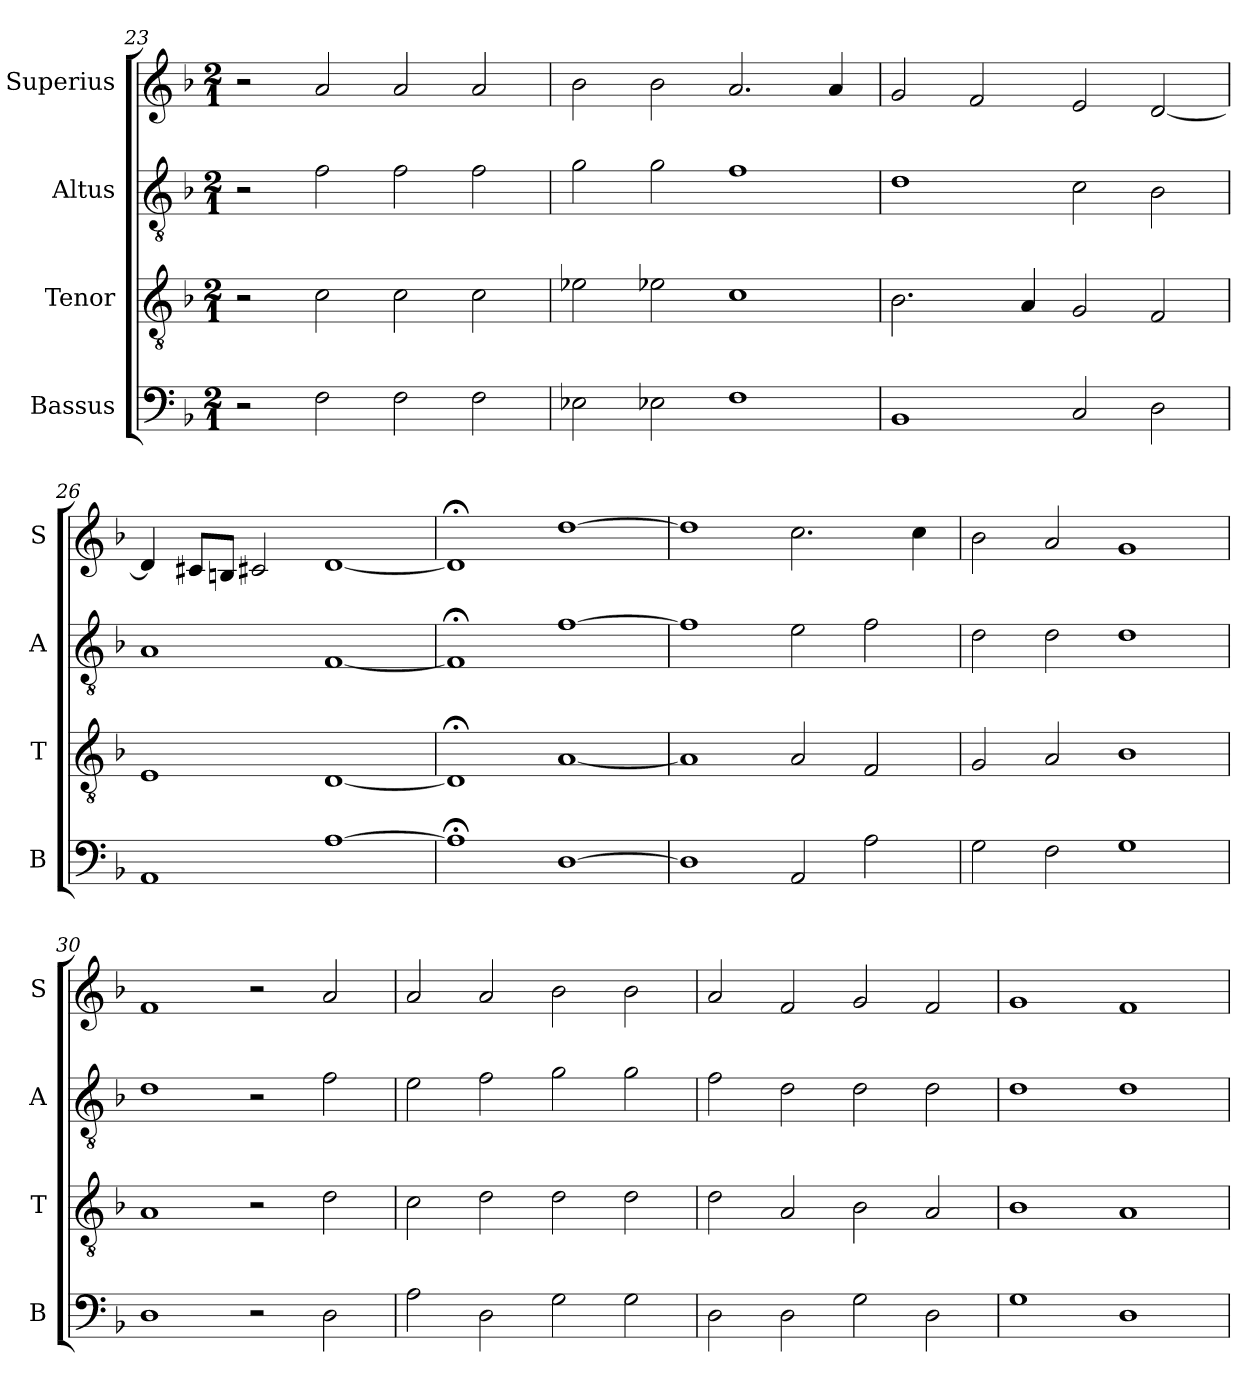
**kern	**kern	**kern	**kern
*part4	*part3	*part2	*part1
*staff4	*staff3	*staff2	*staff1
*I"Bassus	*I"Tenor	*I"Altus	*I"Superius
*I'B	*I'T	*I'A	*I'S
*clefF4	*clefGv2	*clefGv2	*clefG2
*k[b-]	*k[b-]	*k[b-]	*k[b-]
*F:	*F:	*F:	*F:
*M2/1	*M2/1	*M2/1	*M2/1
=23	=23	=23	=23
2r	2r	2r	2r
2F	2c	2f	2a
2F	2c	2f	2a
2F	2c	2f	2a
=24	=24	=24	=24
2E-X	2e-X	2g	2b-
2E-X	2e-X	2g	2b-
1F	1c	1f	2.a
.	.	.	4a
=25	=25	=25	=25
1BB-	2.B-	1d	2g
.	.	.	2f
.	4A	.	.
2C	2G	2c	2e
2D	2F	2B-	[2d
=26	=26	=26	=26
1AA	1E	1A	4d]
.	.	.	8c#XL
.	.	.	8BnJ
.	.	.	2c#X
[1A	[1D	[1F	[1d
=27	=27	=27	=27
1A;<]	1D;<]	1F;<]	1d;<]
[1D	[1A	[1f	[1dd
=28	=28	=28	=28
1D]	1A]	1f]	1dd]
2AA	2A	2e	2.cc
2A	2F	2f	.
.	.	.	4cc
=29	=29	=29	=29
2G	2G	2d	2b-
2F	2A	2d	2a
1G	1B-	1d	1g
=30	=30	=30	=30
1D	1A	1d	1f
2r	2r	2r	2r
2D	2d	2f	2a
=31	=31	=31	=31
2A	2c	2e	2a
2D	2d	2f	2a
2G	2d	2g	2b-
2G	2d	2g	2b-
=32	=32	=32	=32
2D	2d	2f	2a
2D	2A	2d	2f
2G	2B-	2d	2g
2D	2A	2d	2f
=33	=33	=33	=33
1G	1B-	1d	1g
1D	1A	1d	1f
=	=	=	=
*-	*-	*-	*-
